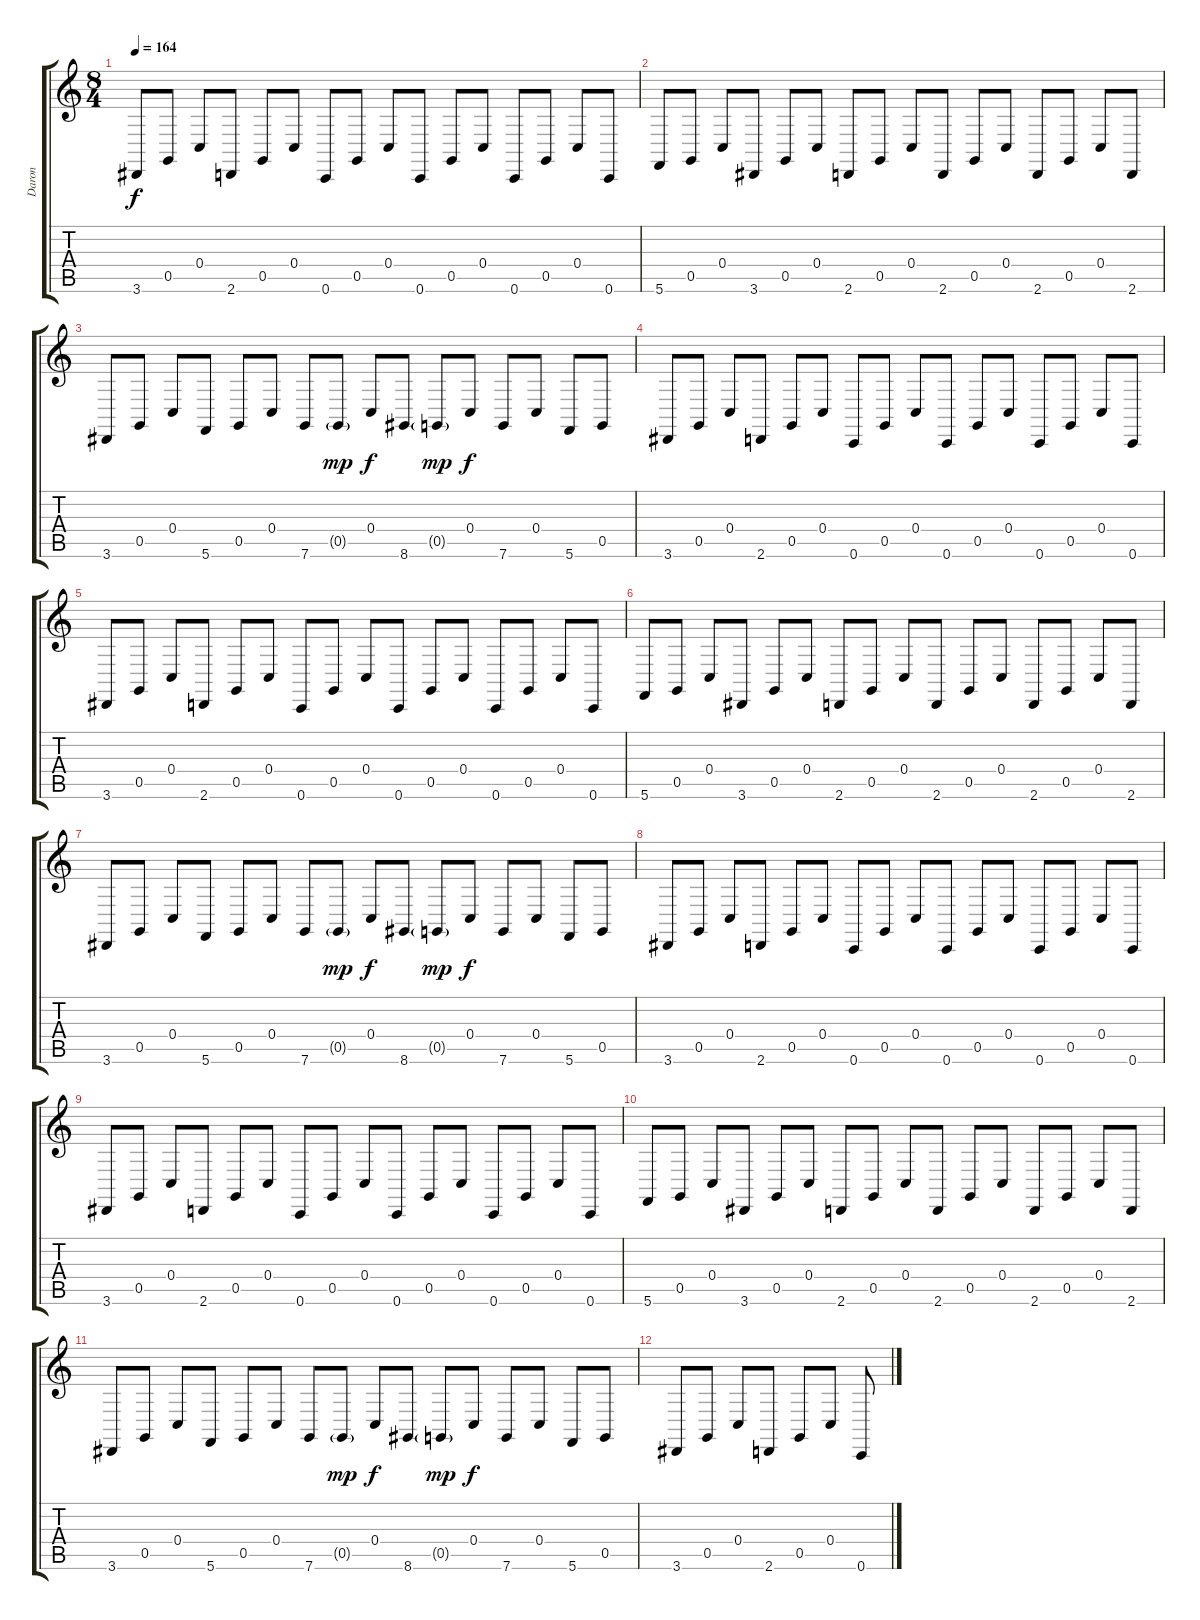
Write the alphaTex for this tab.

\track ("Daron" "Daron") {instrument sitar}
\staff {score tabs}
\tuning (D4 A3 F3 C3 G2 C2) {hide}
\ts (8 4)
\tempo 164
\clef g2
\ks c
3.6.8{dy f} 0.5.8 0.4.8 2.6.8 0.5.8 0.4.8 0.6.8 0.5.8 0.4.8 0.6.8 0.5.8 0.4.8 0.6.8 0.5.8 0.4.8 0.6.8 |
5.6.8 0.5.8 0.4.8 3.6.8 0.5.8 0.4.8 2.6.8 0.5.8 0.4.8 2.6.8 0.5.8 0.4.8 2.6.8 0.5.8 0.4.8 2.6.8 |
3.6.8 0.5.8 0.4.8 5.6.8 0.5.8 0.4.8 7.6.8 0.5{g}.8{dy mp} 0.4.8{dy f} 8.6.8 0.5{g}.8{dy mp} 0.4.8{dy f} 7.6.8 0.4.8 5.6.8 0.5.8 |
3.6.8 0.5.8 0.4.8 2.6.8 0.5.8 0.4.8 0.6.8 0.5.8 0.4.8 0.6.8 0.5.8 0.4.8 0.6.8 0.5.8 0.4.8 0.6.8 |
3.6.8 0.5.8 0.4.8 2.6.8 0.5.8 0.4.8 0.6.8 0.5.8 0.4.8 0.6.8 0.5.8 0.4.8 0.6.8 0.5.8 0.4.8 0.6.8 |
5.6.8 0.5.8 0.4.8 3.6.8 0.5.8 0.4.8 2.6.8 0.5.8 0.4.8 2.6.8 0.5.8 0.4.8 2.6.8 0.5.8 0.4.8 2.6.8 |
3.6.8 0.5.8 0.4.8 5.6.8 0.5.8 0.4.8 7.6.8 0.5{g}.8{dy mp} 0.4.8{dy f} 8.6.8 0.5{g}.8{dy mp} 0.4.8{dy f} 7.6.8 0.4.8 5.6.8 0.5.8 |
3.6.8 0.5.8 0.4.8 2.6.8 0.5.8 0.4.8 0.6.8 0.5.8 0.4.8 0.6.8 0.5.8 0.4.8 0.6.8 0.5.8 0.4.8 0.6.8 |
3.6.8 0.5.8 0.4.8 2.6.8 0.5.8 0.4.8 0.6.8 0.5.8 0.4.8 0.6.8 0.5.8 0.4.8 0.6.8 0.5.8 0.4.8 0.6.8 |
5.6.8 0.5.8 0.4.8 3.6.8 0.5.8 0.4.8 2.6.8 0.5.8 0.4.8 2.6.8 0.5.8 0.4.8 2.6.8 0.5.8 0.4.8 2.6.8 |
3.6.8 0.5.8 0.4.8 5.6.8 0.5.8 0.4.8 7.6.8 0.5{g}.8{dy mp} 0.4.8{dy f} 8.6.8 0.5{g}.8{dy mp} 0.4.8{dy f} 7.6.8 0.4.8 5.6.8 0.5.8 |
3.6.8 0.5.8 0.4.8 2.6.8 0.5.8 0.4.8 0.6.8
